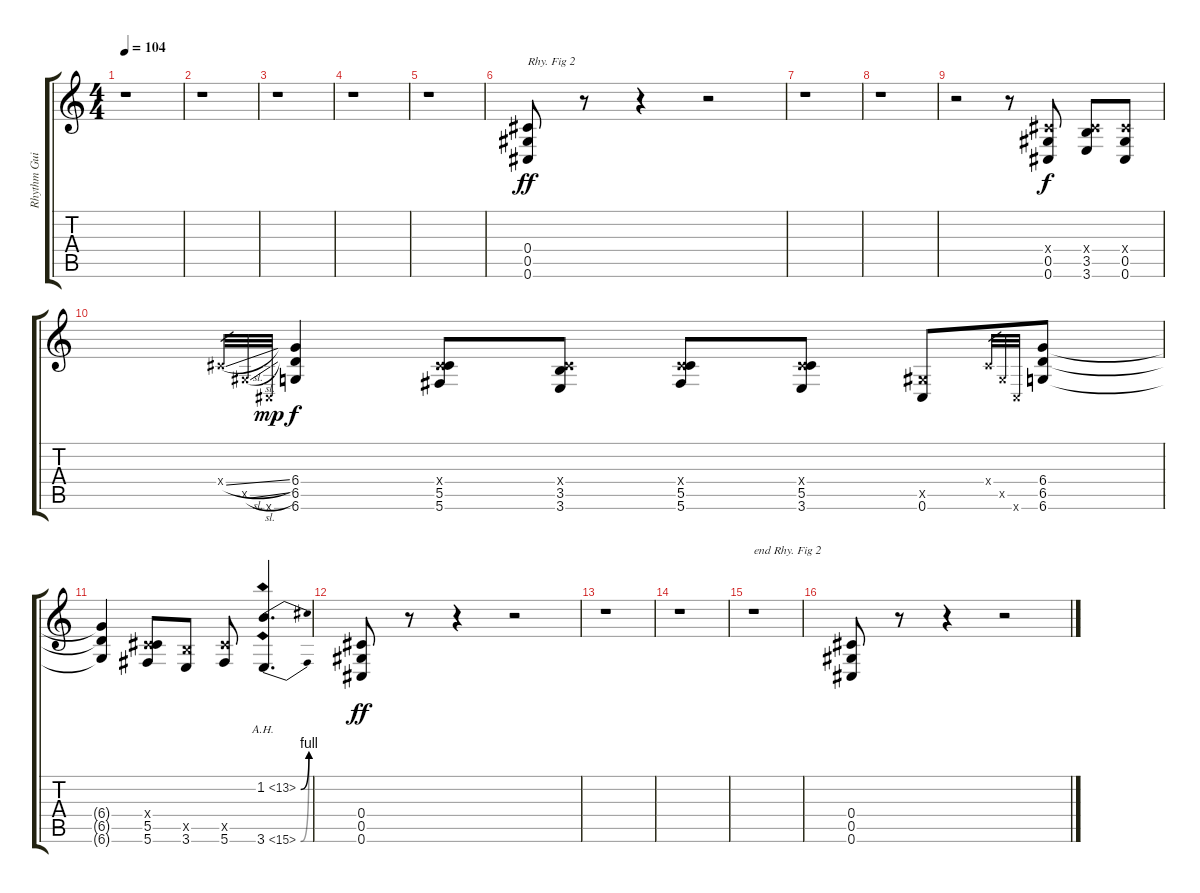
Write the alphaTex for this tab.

\track ("Rhythm Guitar 2" "Rhythm Gui") {instrument distortionguitar}
\staff {score tabs}
\tuning (Eb4 Bb3 Gb3 Db3 Ab2 Db2) {hide}
\ts (4 4)
\tempo 104
\clef g2
\ks c
r.1{dy ff} |
r.1 |
r.1 |
r.1 |
r.1 |
(0.4 0.5 0.6).8{txt "Rhy. Fig 2"} r.8 r.4 r.2 |
r.1 |
r.1 |
r.2 r.8 (0.4{x} 0.5 0.6).8{dy f} (0.4{x} 3.5 3.6).8 (0.4{x} 0.5 0.6).8 |
0.4{sl x}.32{gr} 0.5{sl x}.32{gr} 0.6{x}.32{gr dy mp} (6.4 6.5 6.6).4{dy f} (0.4{x} 5.5 5.6).8 (0.4{x} 3.5 3.6).8 (0.4{x} 5.5 5.6).8 (0.4{x} 5.5 3.6).8 (0.5{x} 0.6).8 0.4{x}.32{gr} 0.5{x}.32{gr} 0.6{x}.32{gr} (6.4 6.5 6.6).8 |
(6.4{t} 6.5{t} 6.6{t}).4 (0.4{x} 5.5 5.6).8 (3.5{x} 3.6).8 (5.5{x} 5.6).8 (1.2{be (bend 0 0 60 4) ah 12} 3.6{be (bend 0 0 60 4) ah 12}).4{d} |
(0.4 0.5 0.6).8{dy ff} r.8 r.4 r.2 |
r.1 |
r.1 |
r.1{txt "end Rhy. Fig 2"} |
(0.4 0.5 0.6).8 r.8 r.4 r.2
